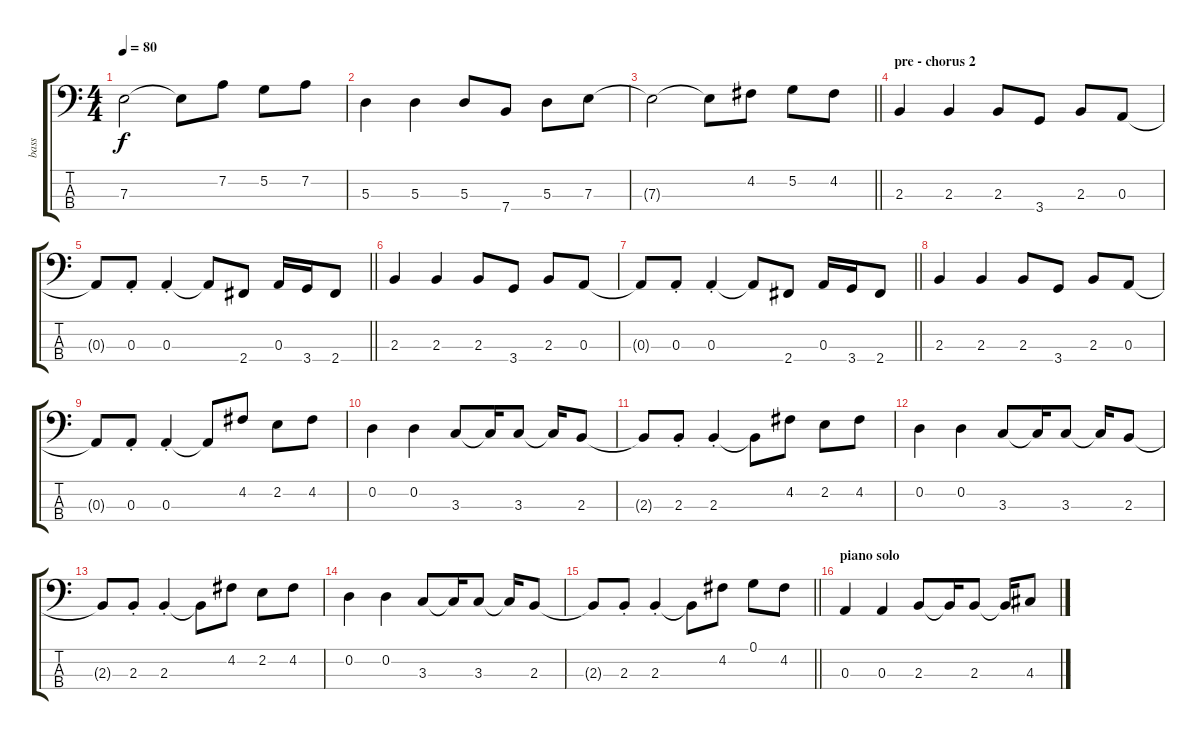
\track ("bass" "bass") {instrument electricbassfinger}
\staff {score tabs}
\tuning (G2 D2 A1 E1) {hide}
\ts (4 4)
\tempo 80
\clef f4
\ks c
7.3{t}.2{dy f} 7.3{t}.8 7.2.8 5.2.8 7.2.8 |
5.3.4 5.3.4 5.3.8 7.4.8 5.3.8 7.3.8 |
\barLineRight lightlight
7.3{t}.2 7.3{t}.8 4.2.8 5.2.8 4.2.8 |
\section ("" "pre - chorus 2")
2.3.4 2.3.4 2.3.8 3.4.8 2.3.8 0.3.8 |
\barLineRight lightlight
0.3{t}.8 0.3{st}.8 0.3{st}.4 0.3{t}.8 2.4.8 0.3.16 3.4.16 2.4.8 |
2.3.4 2.3.4 2.3.8 3.4.8 2.3.8 0.3.8 |
\barLineRight lightlight
0.3{t}.8 0.3{st}.8 0.3{st}.4 0.3{t}.8 2.4.8 0.3.16 3.4.16 2.4.8 |
2.3.4 2.3.4 2.3.8 3.4.8 2.3.8 0.3.8 |
0.3{t}.8 0.3{st}.8 0.3{st}.4 0.3{t}.8 4.2.8 2.2.8 4.2.8 |
0.2.4 0.2.4 3.3.8 3.3{t}.16 3.3.8 3.3{t}.16 2.3.8 |
2.3{t}.8 2.3{st}.8 2.3{st}.4 2.3{t}.8 4.2.8 2.2.8 4.2.8 |
0.2.4 0.2.4 3.3.8 3.3{t}.16 3.3.8 3.3{t}.16 2.3.8 |
2.3{t}.8 2.3{st}.8 2.3{st}.4 2.3{t}.8 4.2.8 2.2.8 4.2.8 |
0.2.4 0.2.4 3.3.8 3.3{t}.16 3.3.8 3.3{t}.16 2.3.8 |
\barLineRight lightlight
2.3{t}.8 2.3{st}.8 2.3{st}.4 2.3{t}.8 4.2.8 0.1.8 4.2.8 |
\section ("" "piano solo")
0.3.4 0.3.4 2.3.8 2.3{t}.16 2.3.8 2.3{t}.16 4.3.8
